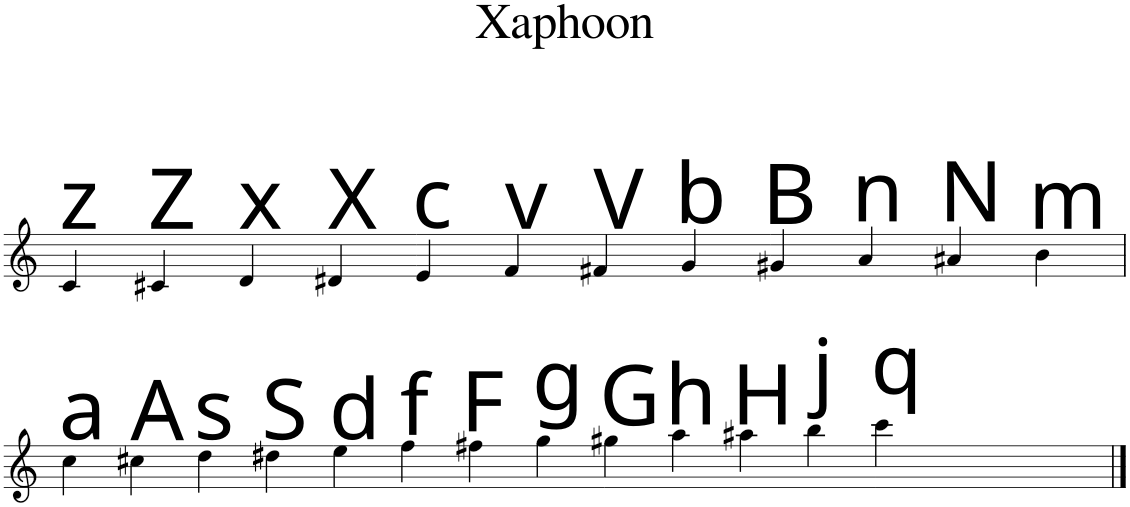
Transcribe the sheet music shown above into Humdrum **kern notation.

**kern
*part1
*staff1
*I"Piano
*I'Pno.
*clefG2
*k[]
=1
!LO:TX:a:t=z
4c/
!LO:TX:a:t=Z
4c#X/
!LO:TX:a:t=x
4d/
!LO:TX:a:t=X
4d#X/
=2-
!LO:TX:a:t=c
4e/
!LO:TX:a:t=v
4f/
!LO:TX:a:t=V
4f#X/
!LO:TX:a:t=b
4g/
=3-
!LO:TX:a:t=B
4g#X/
!LO:TX:a:t=n
4a/
!LO:TX:a:t=N
4a#X/
!LO:TX:a:t=m
4b\
!!LO:LB:g=z
=4
!LO:TX:a:t=a
4cc\
!LO:TX:a:t=A
4cc#X\
!LO:TX:a:t=s
4dd\
!LO:TX:a:t=S
4dd#X\
=5-
!LO:TX:a:t=d
4ee\
!LO:TX:a:t=f
4ff\
!LO:TX:a:t=F
4ff#X\
!LO:TX:a:t=g
4gg\
=6-
!LO:TX:a:t=G
4gg#X\
!LO:TX:a:t=h
4aa\
!LO:TX:a:t=H
4aa#X\
!LO:TX:a:t=j
4bb\
=7-
!LO:TX:a:t=q
4ccc\
4ryy
2ryy
==
*-
